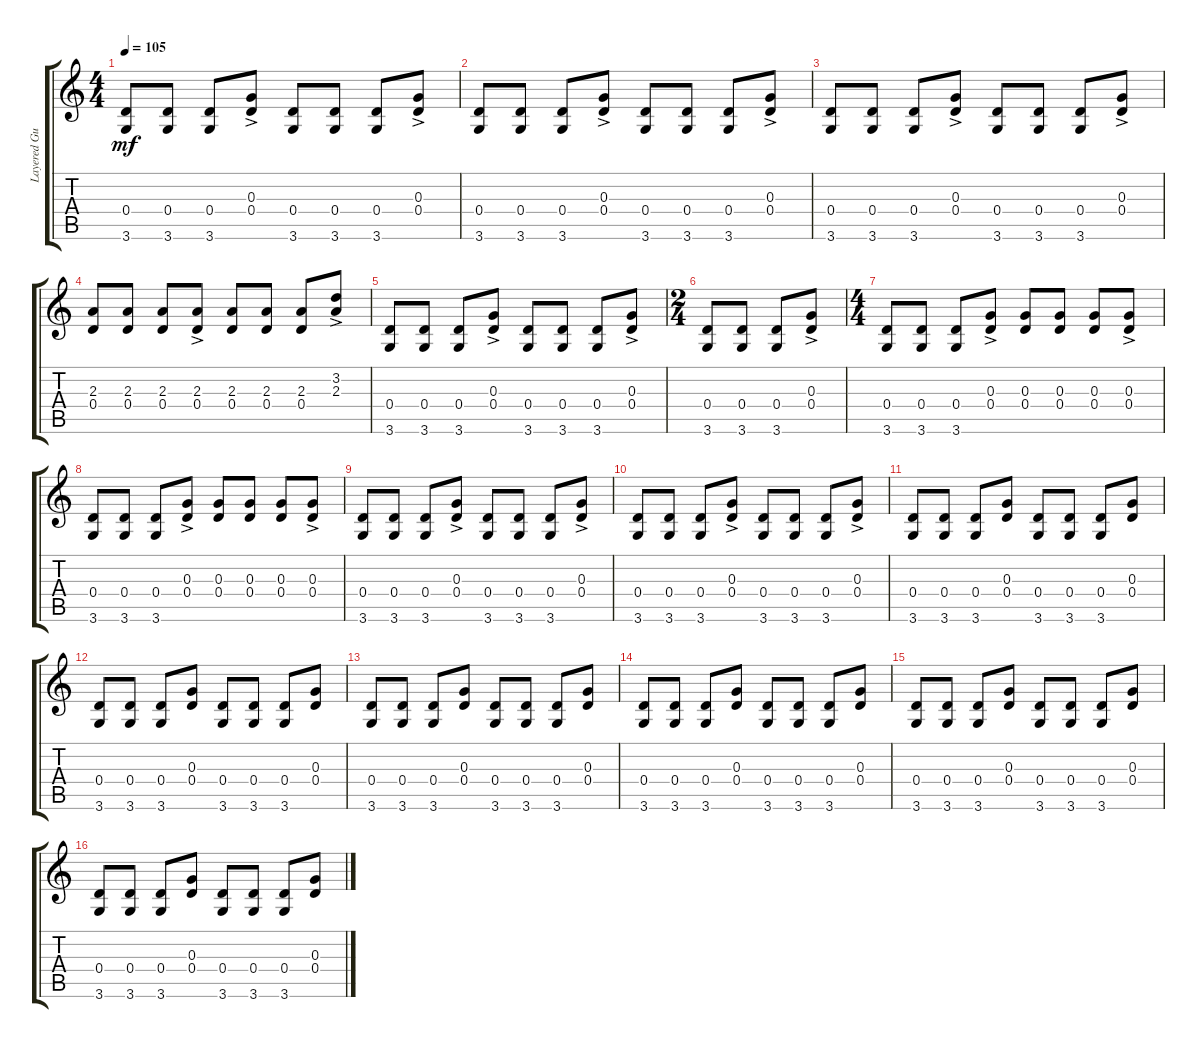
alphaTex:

\track ("Layered Guitar 2" "Layered Gu") {instrument distortionguitar}
\staff {score tabs}
\tuning (E4 B3 G3 D3 A2 E2) {hide}
\ts (4 4)
\tempo 105
\clef g2
\ks c
(0.4 3.6).8{dy mf} (0.4 3.6).8 (0.4 3.6).8 (0.3{ac} 0.4{ac}).8 (0.4 3.6).8 (0.4 3.6).8 (0.4 3.6).8 (0.3{ac} 0.4{ac}).8 |
(0.4 3.6).8 (0.4 3.6).8 (0.4 3.6).8 (0.3{ac} 0.4{ac}).8 (0.4 3.6).8 (0.4 3.6).8 (0.4 3.6).8 (0.3{ac} 0.4{ac}).8 |
(0.4 3.6).8 (0.4 3.6).8 (0.4 3.6).8 (0.3{ac} 0.4{ac}).8 (0.4 3.6).8 (0.4 3.6).8 (0.4 3.6).8 (0.3{ac} 0.4{ac}).8 |
(2.3 0.4).8 (2.3 0.4).8 (2.3 0.4).8 (2.3{ac} 0.4{ac}).8 (2.3 0.4).8 (2.3 0.4).8 (2.3 0.4).8 (3.2{ac} 2.3{ac}).8 |
(0.4 3.6).8 (0.4 3.6).8 (0.4 3.6).8 (0.3{ac} 0.4{ac}).8 (0.4 3.6).8 (0.4 3.6).8 (0.4 3.6).8 (0.3{ac} 0.4{ac}).8 |
\ts (2 4)
(0.4 3.6).8 (0.4 3.6).8 (0.4 3.6).8 (0.3{ac} 0.4{ac}).8 |
\ts (4 4)
(0.4 3.6).8 (0.4 3.6).8 (0.4 3.6).8 (0.3{ac} 0.4{ac}).8 (0.3 0.4).8 (0.3 0.4).8 (0.3 0.4).8 (0.3{ac} 0.4{ac}).8 |
(0.4 3.6).8 (0.4 3.6).8 (0.4 3.6).8 (0.3{ac} 0.4{ac}).8 (0.3 0.4).8 (0.3 0.4).8 (0.3 0.4).8 (0.3{ac} 0.4{ac}).8 |
(0.4 3.6).8 (0.4 3.6).8 (0.4 3.6).8 (0.3{ac} 0.4{ac}).8 (0.4 3.6).8 (0.4 3.6).8 (0.4 3.6).8 (0.3{ac} 0.4{ac}).8 |
(0.4 3.6).8 (0.4 3.6).8 (0.4 3.6).8 (0.3{ac} 0.4{ac}).8 (0.4 3.6).8 (0.4 3.6).8 (0.4 3.6).8 (0.3{ac} 0.4{ac}).8 |
(0.4 3.6).8 (0.4 3.6).8 (0.4 3.6).8 (0.3 0.4).8 (0.4 3.6).8 (0.4 3.6).8 (0.4 3.6).8 (0.3 0.4).8 |
(0.4 3.6).8 (0.4 3.6).8 (0.4 3.6).8 (0.3 0.4).8 (0.4 3.6).8 (0.4 3.6).8 (0.4 3.6).8 (0.3 0.4).8 |
(0.4 3.6).8 (0.4 3.6).8 (0.4 3.6).8 (0.3 0.4).8 (0.4 3.6).8 (0.4 3.6).8 (0.4 3.6).8 (0.3 0.4).8 |
(0.4 3.6).8 (0.4 3.6).8 (0.4 3.6).8 (0.3 0.4).8 (0.4 3.6).8 (0.4 3.6).8 (0.4 3.6).8 (0.3 0.4).8 |
(0.4 3.6).8 (0.4 3.6).8 (0.4 3.6).8 (0.3 0.4).8 (0.4 3.6).8 (0.4 3.6).8 (0.4 3.6).8 (0.3 0.4).8 |
(0.4 3.6).8 (0.4 3.6).8 (0.4 3.6).8 (0.3 0.4).8 (0.4 3.6).8 (0.4 3.6).8 (0.4 3.6).8 (0.3 0.4).8
